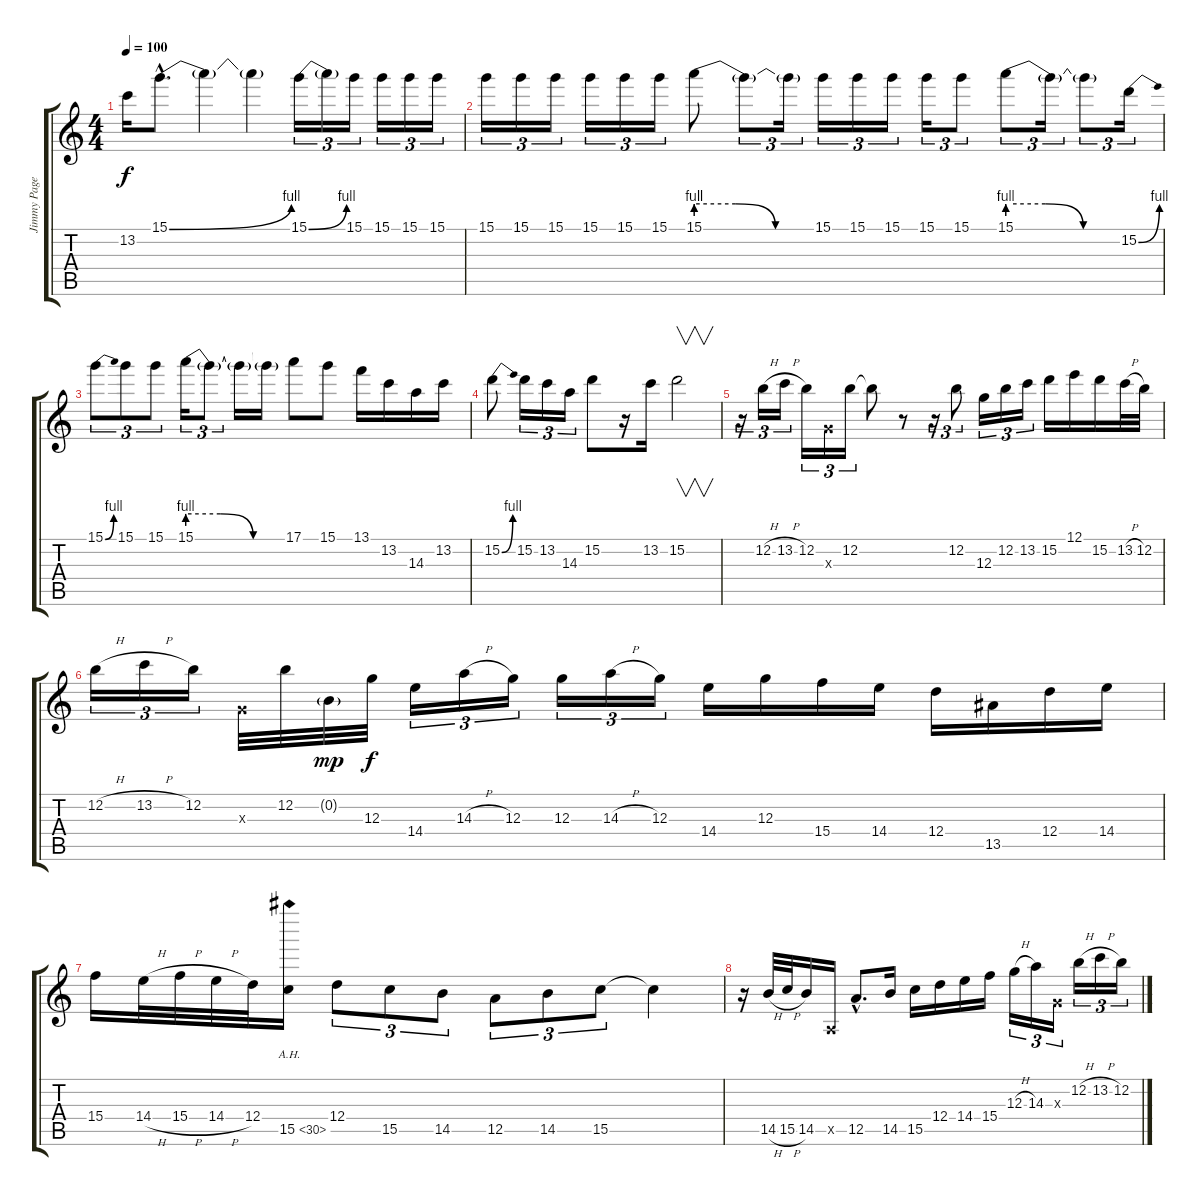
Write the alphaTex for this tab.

\track ("Jimmy Page" "Jimmy Page") {instrument overdrivenguitar}
\staff {score tabs}
\tuning (E4 B3 G3 D3 A2 E2) {hide}
\ts (4 4)
\tempo 100
\clef g2
\ks c
13.2.16{dy f} 15.1{be (bend 0 0 60 4) hac}.8{d} 15.1{t}.4 15.1{t}.4 15.1{be (bend 0 0 60 4)}.16{tu (3 2)} 15.1{t}.16{tu (3 2)} 15.1.16{tu (3 2)} 15.1.16{tu (3 2)} 15.1.16{tu (3 2)} 15.1.16{tu (3 2)} |
15.1.16{tu (3 2)} 15.1.16{tu (3 2)} 15.1.16{tu (3 2)} 15.1.16{tu (3 2)} 15.1.16{tu (3 2)} 15.1.16{tu (3 2)} 15.1{be (custom 0 4 20 4 40 0 60 0)}.8 15.1{t}.8{tu (3 2)} 15.1{t}.16{tu (3 2)} 15.1.16{tu (3 2)} 15.1.16{tu (3 2)} 15.1.16{tu (3 2)} 15.1.16{tu (3 2)} 15.1.8{tu (3 2)} 15.1{be (custom 0 4 20 4 40 0 60 0)}.8{tu (3 2)} 15.1{t}.16{tu (3 2)} 15.1{t}.8{tu (3 2)} 15.2{be (bend 0 0 60 4)}.16{tu (3 2)} |
15.1{be (bend 0 0 60 4)}.8{tu (3 2)} 15.1.8{tu (3 2)} 15.1.8{tu (3 2)} 15.1{be (custom 0 4 20 4 40 0 60 0)}.16{tu (3 2)} 15.1{t}.8{tu (3 2)} 15.1{t}.16 15.1{t}.16 17.1.8 15.1.8 13.1.16 13.2.16 14.3.16 13.2.16 |
15.2{be (bend 0 0 60 4)}.8 15.2.16{tu (3 2)} 13.2.16{tu (3 2)} 14.3.16{tu (3 2)} 15.2.8 r.16 13.2.16 15.2.2{v} |
r.16{tu (3 2)} 12.2{h}.16{tu (3 2)} 13.2{h}.16{tu (3 2)} 12.2.16{tu (3 2)} 0.3{x}.16{tu (3 2)} 12.2.16{tu (3 2)} 12.2{t}.8 r.8 r.16{tu (3 2)} 12.2.8{tu (3 2)} 12.3.16{tu (3 2)} 12.2.16{tu (3 2)} 13.2.16{tu (3 2)} 15.2.16 12.1.16 15.2.16 13.2{h}.32 12.2.32 |
12.2{h}.16{tu (3 2)} 13.2{h}.16{tu (3 2)} 12.2.16{tu (3 2)} 0.3{x}.32 12.2.32 0.2{g}.32{dy mp} 12.3.32{dy f} 14.4.16{tu (3 2)} 14.3{h}.16{tu (3 2)} 12.3.16{tu (3 2)} 12.3.16{tu (3 2)} 14.3{h}.16{tu (3 2)} 12.3.16{tu (3 2)} 14.4.16 12.3.16 15.4.16 14.4.16 12.4.16 13.5.16 12.4.16 14.4.16 |
15.4.16 14.4{h}.32 15.4{h}.32 14.4{h}.32 12.4.32 15.5{ah 15}.16 12.4.8{tu (3 2)} 15.5.8{tu (3 2)} 14.5.8{tu (3 2)} 12.5.8{tu (3 2)} 14.5.8{tu (3 2)} 15.5.8{tu (3 2)} 15.5{t}.4 |
r.16 14.5{h}.32 15.5{h}.32 14.5.16 0.5{x}.16 12.5{hac}.8{d} 14.5.16 15.5.16 12.4.16 14.4.16 15.4.16 12.3{h}.16{tu (3 2)} 14.3.16{tu (3 2)} 0.3{x}.16{tu (3 2)} 12.2{h}.16{tu (3 2)} 13.2{h}.16{tu (3 2)} 12.2.16{tu (3 2)}
